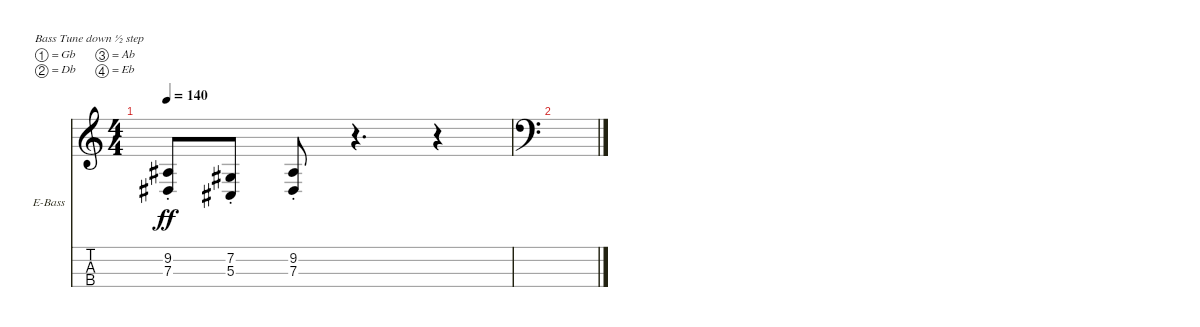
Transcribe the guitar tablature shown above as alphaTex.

\defaultSystemsLayout 4
\bracketExtendMode nobrackets
\firstSystemTrackNameOrientation horizontal
\otherSystemsTrackNameOrientation horizontal
\track ("Lemmy" "E-Bass") {instrument electricbassfinger}
\staff {score tabs}
\tuning (Gb2 Db2 Ab1 Eb1)
\ts (4 4)
\tempo 140
\clef g2
\ks c
(7.3{st} 9.2{st}).8{dy ff} (5.3{st} 7.2{st}).8 (7.3{st} 9.2{st}).8 r.4{d} r.4 |
\clef f4
